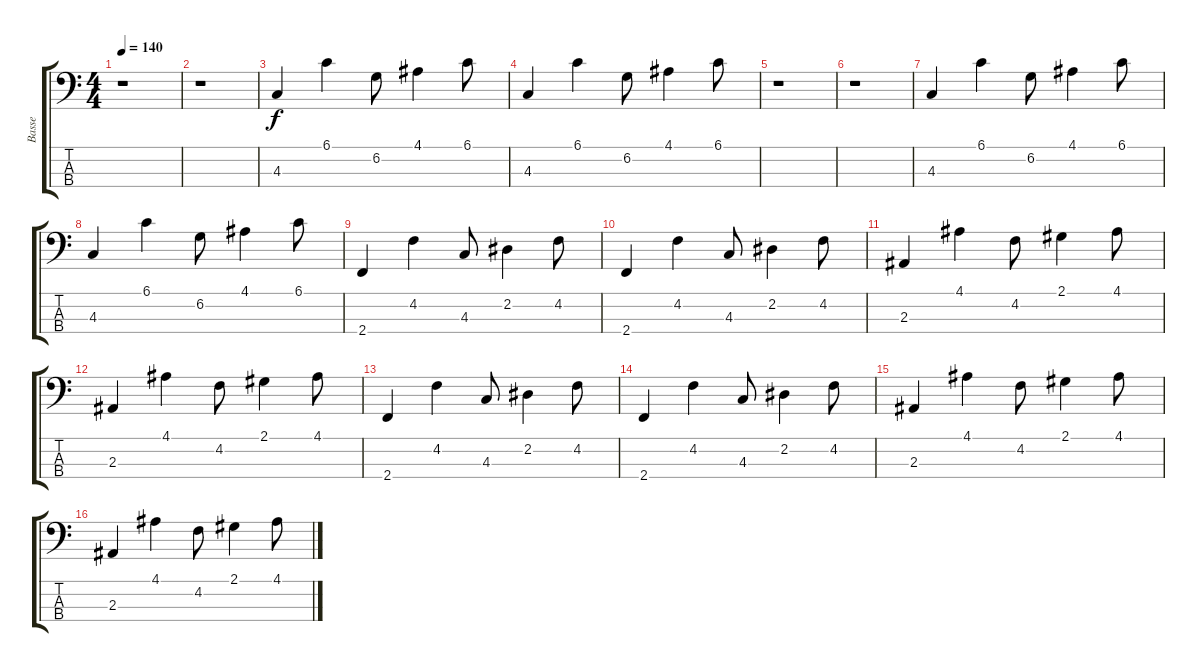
\track ("Basse" "Basse") {instrument electricbassfinger}
\staff {score tabs}
\tuning (Gb2 Db2 Ab1 Eb1) {hide}
\ts (4 4)
\tempo 140
\clef f4
\ks c
r.1{dy f} |
r.1 |
4.3.4 6.1.4 6.2.8 4.1.4 6.1.8 |
4.3.4 6.1.4 6.2.8 4.1.4 6.1.8 |
r.1 |
r.1 |
4.3.4 6.1.4 6.2.8 4.1.4 6.1.8 |
4.3.4 6.1.4 6.2.8 4.1.4 6.1.8 |
2.4.4 4.2.4 4.3.8 2.2.4 4.2.8 |
2.4.4 4.2.4 4.3.8 2.2.4 4.2.8 |
2.3.4 4.1.4 4.2.8 2.1.4 4.1.8 |
2.3.4 4.1.4 4.2.8 2.1.4 4.1.8 |
2.4.4 4.2.4 4.3.8 2.2.4 4.2.8 |
2.4.4 4.2.4 4.3.8 2.2.4 4.2.8 |
2.3.4 4.1.4 4.2.8 2.1.4 4.1.8 |
2.3.4 4.1.4 4.2.8 2.1.4 4.1.8
